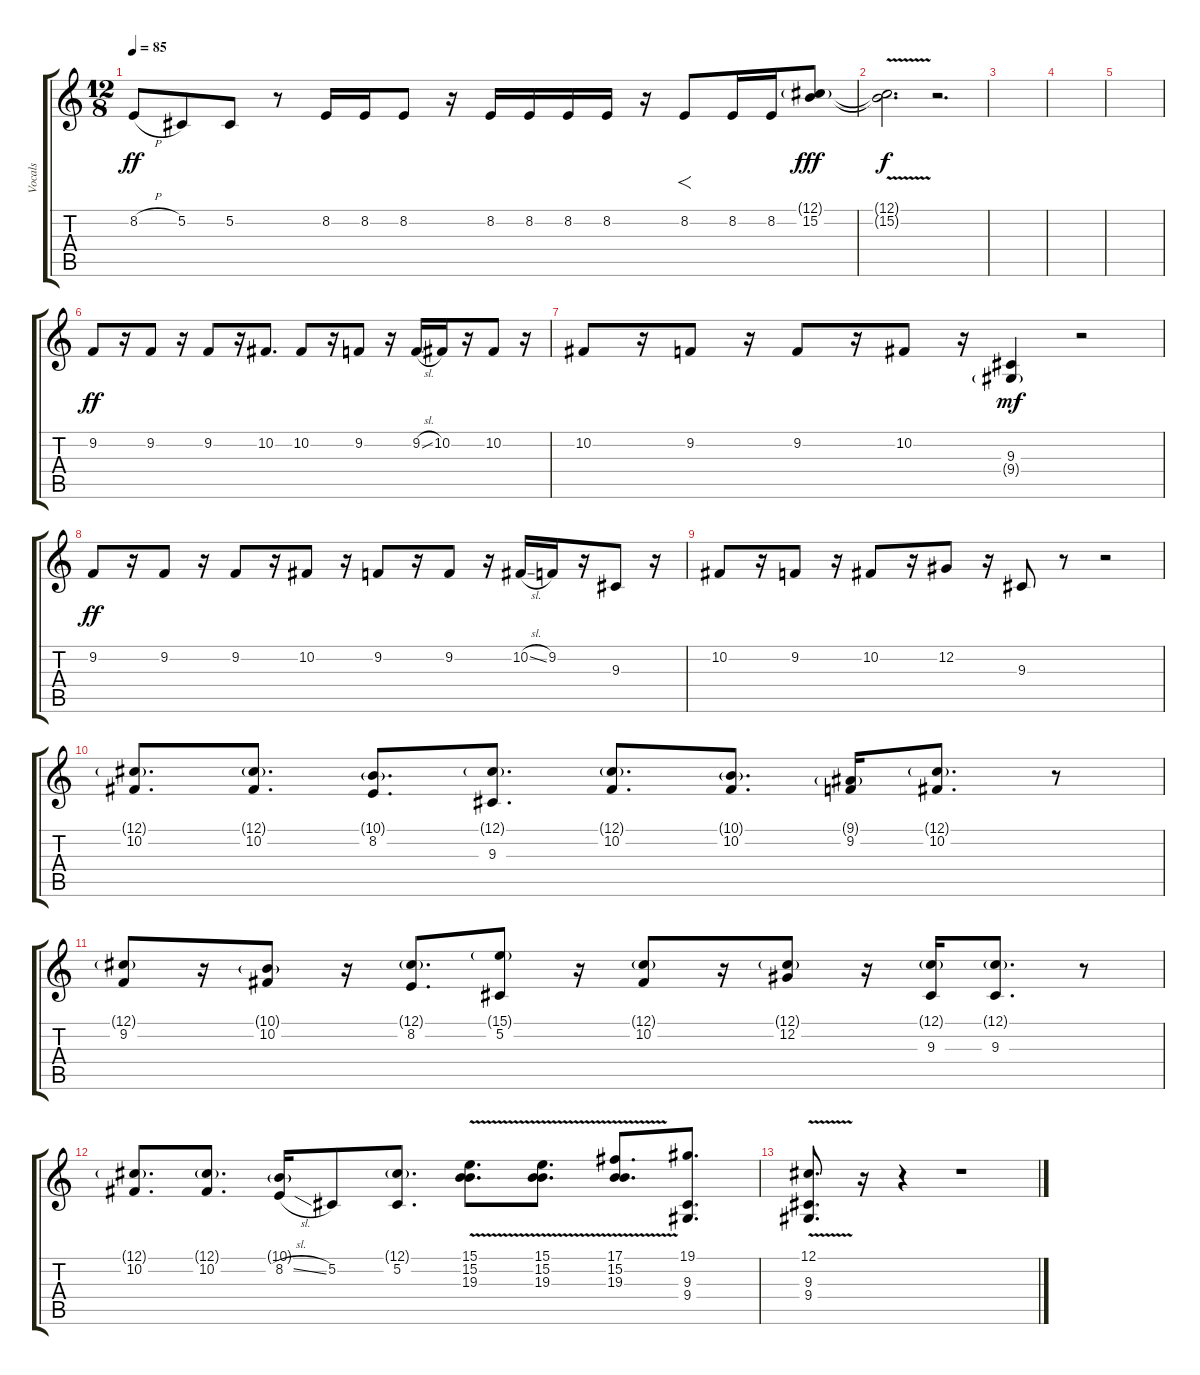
\track ("Vocals" "Vocals") {instrument flute}
\staff {score tabs}
\tuning (Db4 Ab3 E3 B2 Gb2 Db2) {hide}
\ts (12 8)
\tempo 85
\clef g2
\ks c
8.2{h}.8{dy ff} 5.2.8 5.2.8 r.8 8.2.16 8.2.16 8.2.8 r.16 8.2.16 8.2.16 8.2.16 8.2.16 r.16 8.2.8{f} 8.2.16 8.2.16 (12.1{g} 15.2).8{dy fff} |
(12.1{v t} 15.2{v t}).2{d dy f} r.2{d} |
|
|
|
9.2.8{dy ff} r.16 9.2.8 r.16 9.2.8 r.16 10.2.8{d} 10.2.8 r.16 9.2.8 r.16 9.2{sl}.16 10.2.16 r.16 10.2.8 r.16 |
10.2.8 r.16 9.2.8 r.16 9.2.8 r.16 10.2.8 r.16 (9.3 9.4{g}).4{dy mf} r.2 |
9.2.8{dy ff} r.16 9.2.8 r.16 9.2.8 r.16 10.2.8 r.16 9.2.8 r.16 9.2.8 r.16 10.2{sl}.16 9.2.16 r.16 9.3.8 r.16 |
10.2.8 r.16 9.2.8 r.16 10.2.8 r.16 12.2.8 r.16 9.3.8 r.8 r.2 |
(12.1{g} 10.2).8{d} (12.1{g} 10.2).8{d} (10.1{g} 8.2).8{d} (12.1{g} 9.3).8{d} (12.1{g} 10.2).8{d} (10.1{g} 10.2).8{d} (9.1{g} 9.2).16 (12.1{g} 10.2).8{d} r.8 |
(12.1{g} 9.2).8 r.16 (10.1{g} 10.2).8 r.16 (12.1{g} 8.2).8{d} (15.1{g} 5.2).8 r.16 (12.1{g} 10.2).8 r.16 (12.1{g} 12.2).8 r.16 (12.1{g} 9.3).16 (12.1{g} 9.3).8{d} r.8 |
(12.1{g} 10.2).8{d} (12.1{g} 10.2).8{d} (10.1{g} 8.2{sl}).16 5.2.8 (12.1{g} 5.2).8{d} (15.1 15.2{v} 19.3).8{d} (15.1 15.2{v} 19.3).8{d} (17.1 15.2{v} 19.3).8{d} (19.1 9.3 9.4).8{d} |
(12.1 9.3{v} 9.4).8{d} r.16 r.4 r.1
